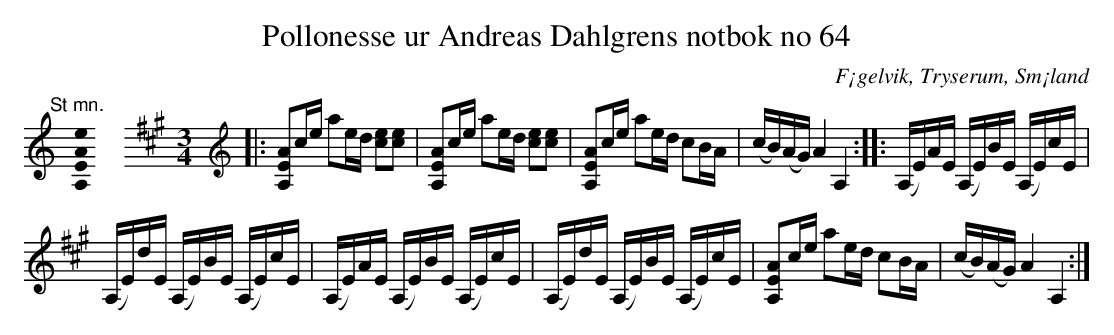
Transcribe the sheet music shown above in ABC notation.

X:1
T:Pollonesse ur Andreas Dahlgrens notbok no 64
O:F¡gelvik, Tryserum, Sm¡land
M:none
K:A
[K:C]
"@-20,30 St mn."[A,EAe]0 \
[M:3/4]\
[K:A clef=treble]\
|: [AEA,]c/e/ ae/d/ [ec][ec] | [AEA,]c/e/ ae/d/ [ec][ec] | [AEA,]c/e/ ae/d/ cB/A/ | (c/B/)(A/G/) A2 A,2 :: (A,/E/)A/E/ (A,/E/)B/E/ (A,/E/)c/E/ |
(A,/E/)d/E/ (A,/E/)B/E/ (A,/E/)c/E/ | (A,/E/)A/E/ (A,/E/)B/E/ (A,/E/)c/E/ | (A,/E/)d/E/ (A,/E/)B/E/ (A,/E/)c/E/ | [AEA,]c/e/ ae/d/ cB/A/ | (c/B/)(A/G/) A2 A,2 :|
